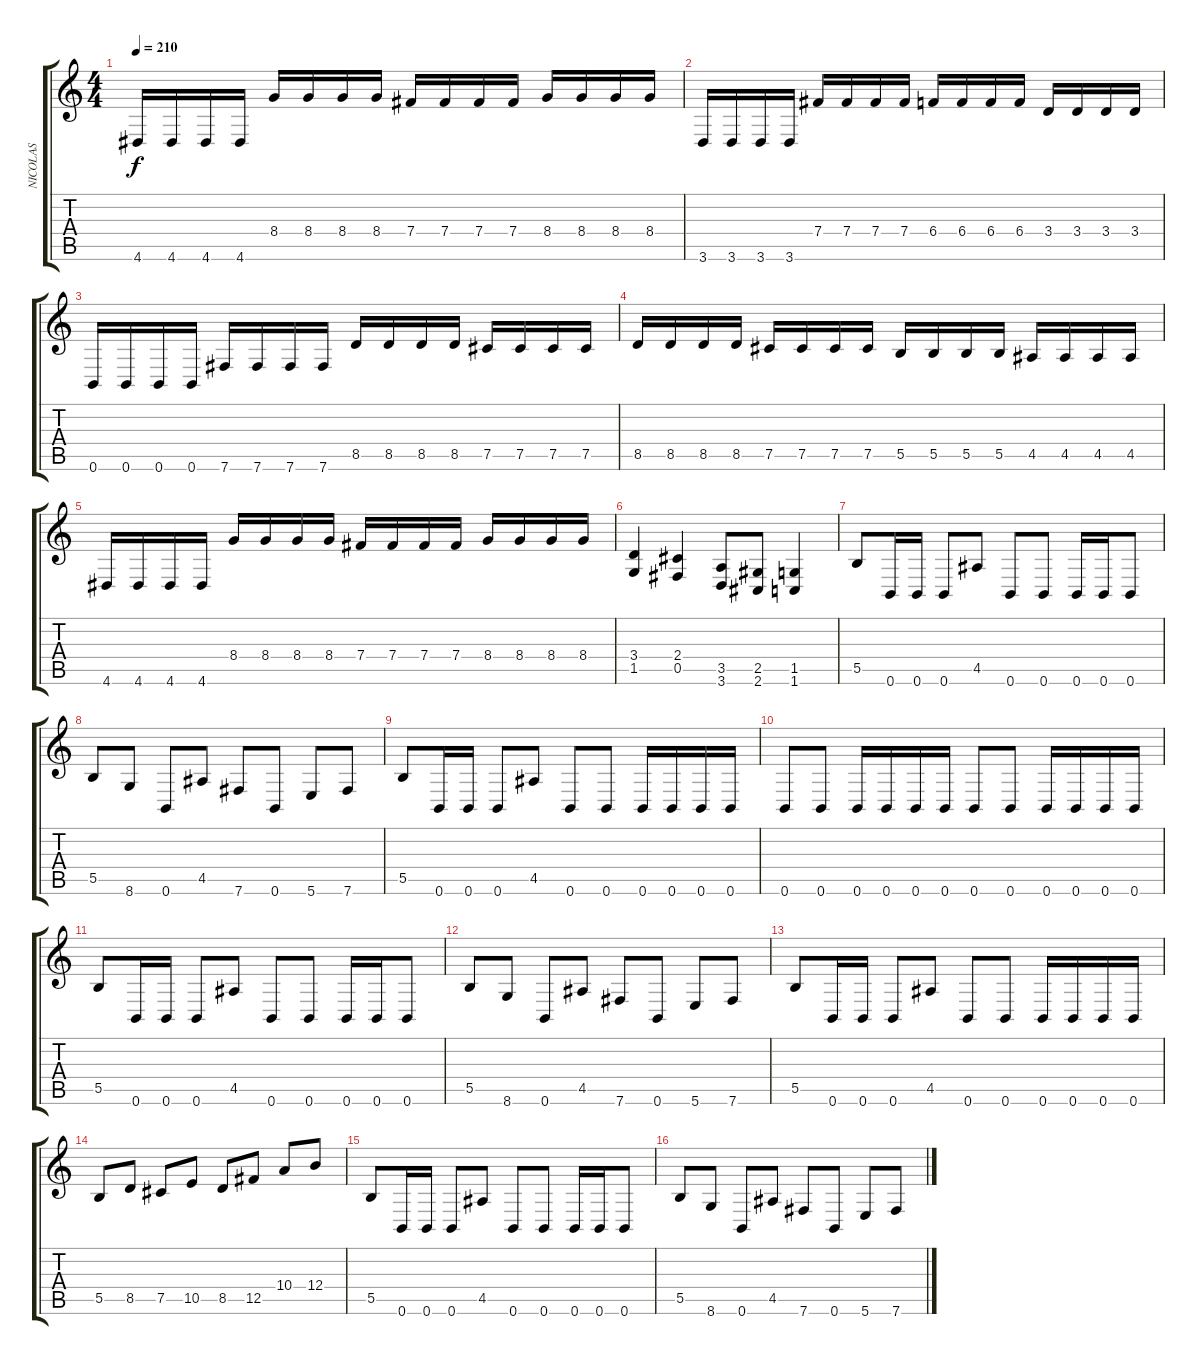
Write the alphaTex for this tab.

\track ("NICOLAS" "NICOLAS") {instrument overdrivenguitar}
\staff {score tabs}
\tuning (Db4 Ab3 E3 B2 Gb2 B1) {hide}
\ts (4 4)
\tempo 210
\clef g2
\ks c
4.6.16{dy f} 4.6.16 4.6.16 4.6.16 8.4.16 8.4.16 8.4.16 8.4.16 7.4.16 7.4.16 7.4.16 7.4.16 8.4.16 8.4.16 8.4.16 8.4.16 |
3.6.16 3.6.16 3.6.16 3.6.16 7.4.16 7.4.16 7.4.16 7.4.16 6.4.16 6.4.16 6.4.16 6.4.16 3.4.16 3.4.16 3.4.16 3.4.16 |
0.6.16 0.6.16 0.6.16 0.6.16 7.6.16 7.6.16 7.6.16 7.6.16 8.5.16 8.5.16 8.5.16 8.5.16 7.5.16 7.5.16 7.5.16 7.5.16 |
8.5.16 8.5.16 8.5.16 8.5.16 7.5.16 7.5.16 7.5.16 7.5.16 5.5.16 5.5.16 5.5.16 5.5.16 4.5.16 4.5.16 4.5.16 4.5.16 |
4.6.16 4.6.16 4.6.16 4.6.16 8.4.16 8.4.16 8.4.16 8.4.16 7.4.16 7.4.16 7.4.16 7.4.16 8.4.16 8.4.16 8.4.16 8.4.16 |
(3.4 1.5).4 (2.4 0.5).4 (3.5 3.6).8 (2.5 2.6).8 (1.5 1.6).4 |
5.5.8 0.6.16 0.6.16 0.6.8 4.5.8 0.6.8 0.6.8 0.6.16 0.6.16 0.6.8 |
5.5.8 8.6.8 0.6.8 4.5.8 7.6.8 0.6.8 5.6.8 7.6.8 |
5.5.8 0.6.16 0.6.16 0.6.8 4.5.8 0.6.8 0.6.8 0.6.16 0.6.16 0.6.16 0.6.16 |
0.6.8 0.6.8 0.6.16 0.6.16 0.6.16 0.6.16 0.6.8 0.6.8 0.6.16 0.6.16 0.6.16 0.6.16 |
5.5.8 0.6.16 0.6.16 0.6.8 4.5.8 0.6.8 0.6.8 0.6.16 0.6.16 0.6.8 |
5.5.8 8.6.8 0.6.8 4.5.8 7.6.8 0.6.8 5.6.8 7.6.8 |
5.5.8 0.6.16 0.6.16 0.6.8 4.5.8 0.6.8 0.6.8 0.6.16 0.6.16 0.6.16 0.6.16 |
5.5.8 8.5.8 7.5.8 10.5.8 8.5.8 12.5.8 10.4.8 12.4.8 |
5.5.8 0.6.16 0.6.16 0.6.8 4.5.8 0.6.8 0.6.8 0.6.16 0.6.16 0.6.8 |
5.5.8 8.6.8 0.6.8 4.5.8 7.6.8 0.6.8 5.6.8 7.6.8
